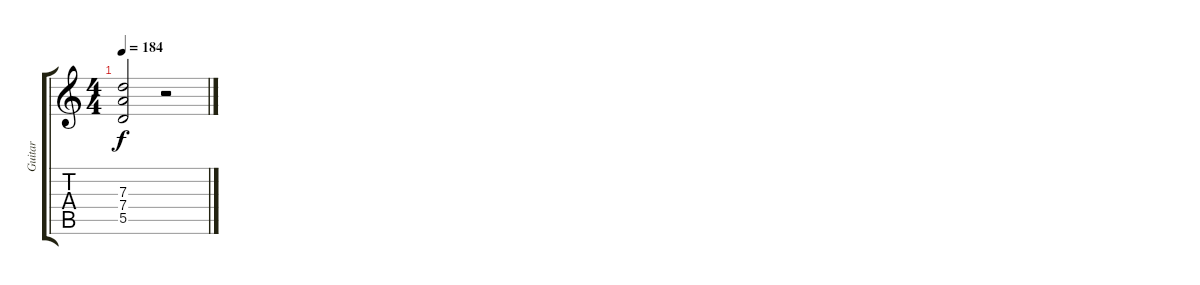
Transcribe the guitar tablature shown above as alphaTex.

\track ("Guitar" "Guitar") {instrument distortionguitar}
\staff {score tabs}
\tuning (E4 B3 G3 D3 A2 E2) {hide}
\ts (4 4)
\tempo 184
\clef g2
\ks c
(7.3{t} 7.4{t} 5.5{t}).2{dy f} r.2
